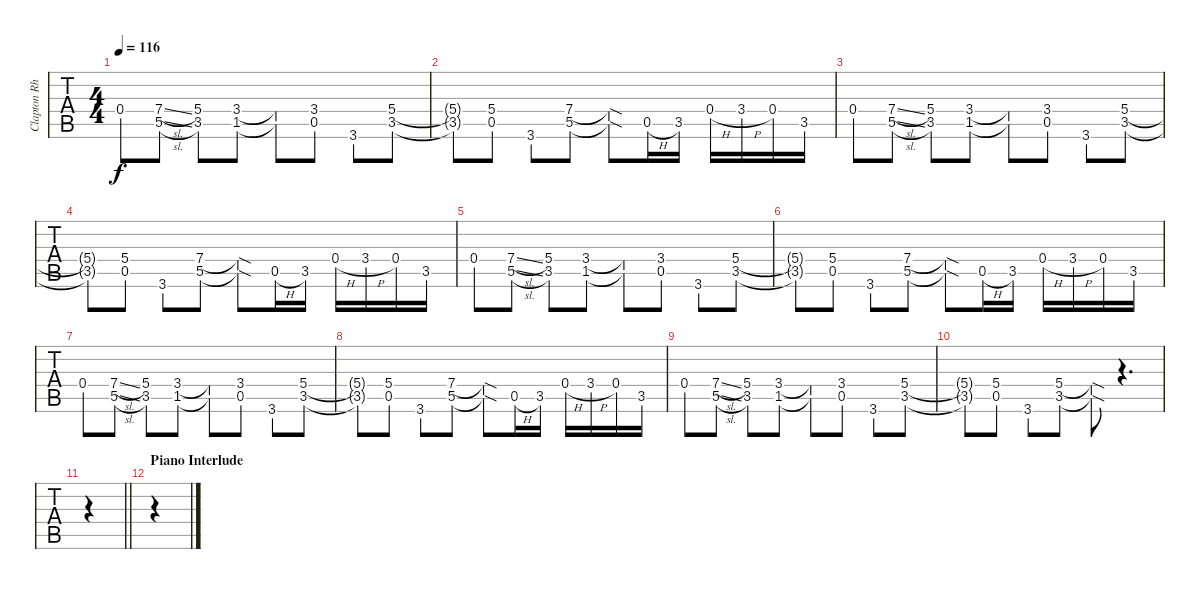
\track ("Clapton Rhythm (Trs. 5A/3-4B)" "Clapton Rh") {instrument overdrivenguitar}
\staff {tabs}
\tuning (E4 B3 G3 D3 A2 E2) {hide}
\ts (4 4)
\tempo 116
\clef g2
\ks c
0.4.8{dy f} (7.4{sl} 5.5{sl}).8 (5.4 3.5).8 (3.4 1.5).8 (3.4{t} 1.5{t}).8 (3.4 0.5).8 3.6.8 (5.4 3.5).8 |
(5.4{t} 3.5{t}).8 (5.4 0.5).8 3.6.8 (7.4 5.5).8 (7.4{sod t} 5.5{sod t}).8 0.5{h}.16 3.5.16 0.4{h}.16 3.4{h}.16 0.4.16 3.5.16 |
0.4.8 (7.4{sl} 5.5{sl}).8 (5.4 3.5).8 (3.4 1.5).8 (3.4{t} 1.5{t}).8 (3.4 0.5).8 3.6.8 (5.4 3.5).8 |
(5.4{t} 3.5{t}).8 (5.4 0.5).8 3.6.8 (7.4 5.5).8 (7.4{sod t} 5.5{sod t}).8 0.5{h}.16 3.5.16 0.4{h}.16 3.4{h}.16 0.4.16 3.5.16 |
0.4.8 (7.4{sl} 5.5{sl}).8 (5.4 3.5).8 (3.4 1.5).8 (3.4{t} 1.5{t}).8 (3.4 0.5).8 3.6.8 (5.4 3.5).8 |
(5.4{t} 3.5{t}).8 (5.4 0.5).8 3.6.8 (7.4 5.5).8 (7.4{sod t} 5.5{sod t}).8 0.5{h}.16 3.5.16 0.4{h}.16 3.4{h}.16 0.4.16 3.5.16 |
0.4.8 (7.4{sl} 5.5{sl}).8 (5.4 3.5).8 (3.4 1.5).8 (3.4{t} 1.5{t}).8 (3.4 0.5).8 3.6.8 (5.4 3.5).8 |
(5.4{t} 3.5{t}).8 (5.4 0.5).8 3.6.8 (7.4 5.5).8 (7.4{sod t} 5.5{sod t}).8 0.5{h}.16 3.5.16 0.4{h}.16 3.4{h}.16 0.4.16 3.5.16 |
0.4.8 (7.4{sl} 5.5{sl}).8 (5.4 3.5).8 (3.4 1.5).8 (3.4{t} 1.5{t}).8 (3.4 0.5).8 3.6.8 (5.4 3.5).8 |
(5.4{t} 3.5{t}).8 (5.4 0.5).8 3.6.8 (5.4 3.5).8 (5.4{sod t} 3.5{sod t}).8 r.4{d} |
\barLineRight lightlight
|
\section ("" "Piano Interlude")
